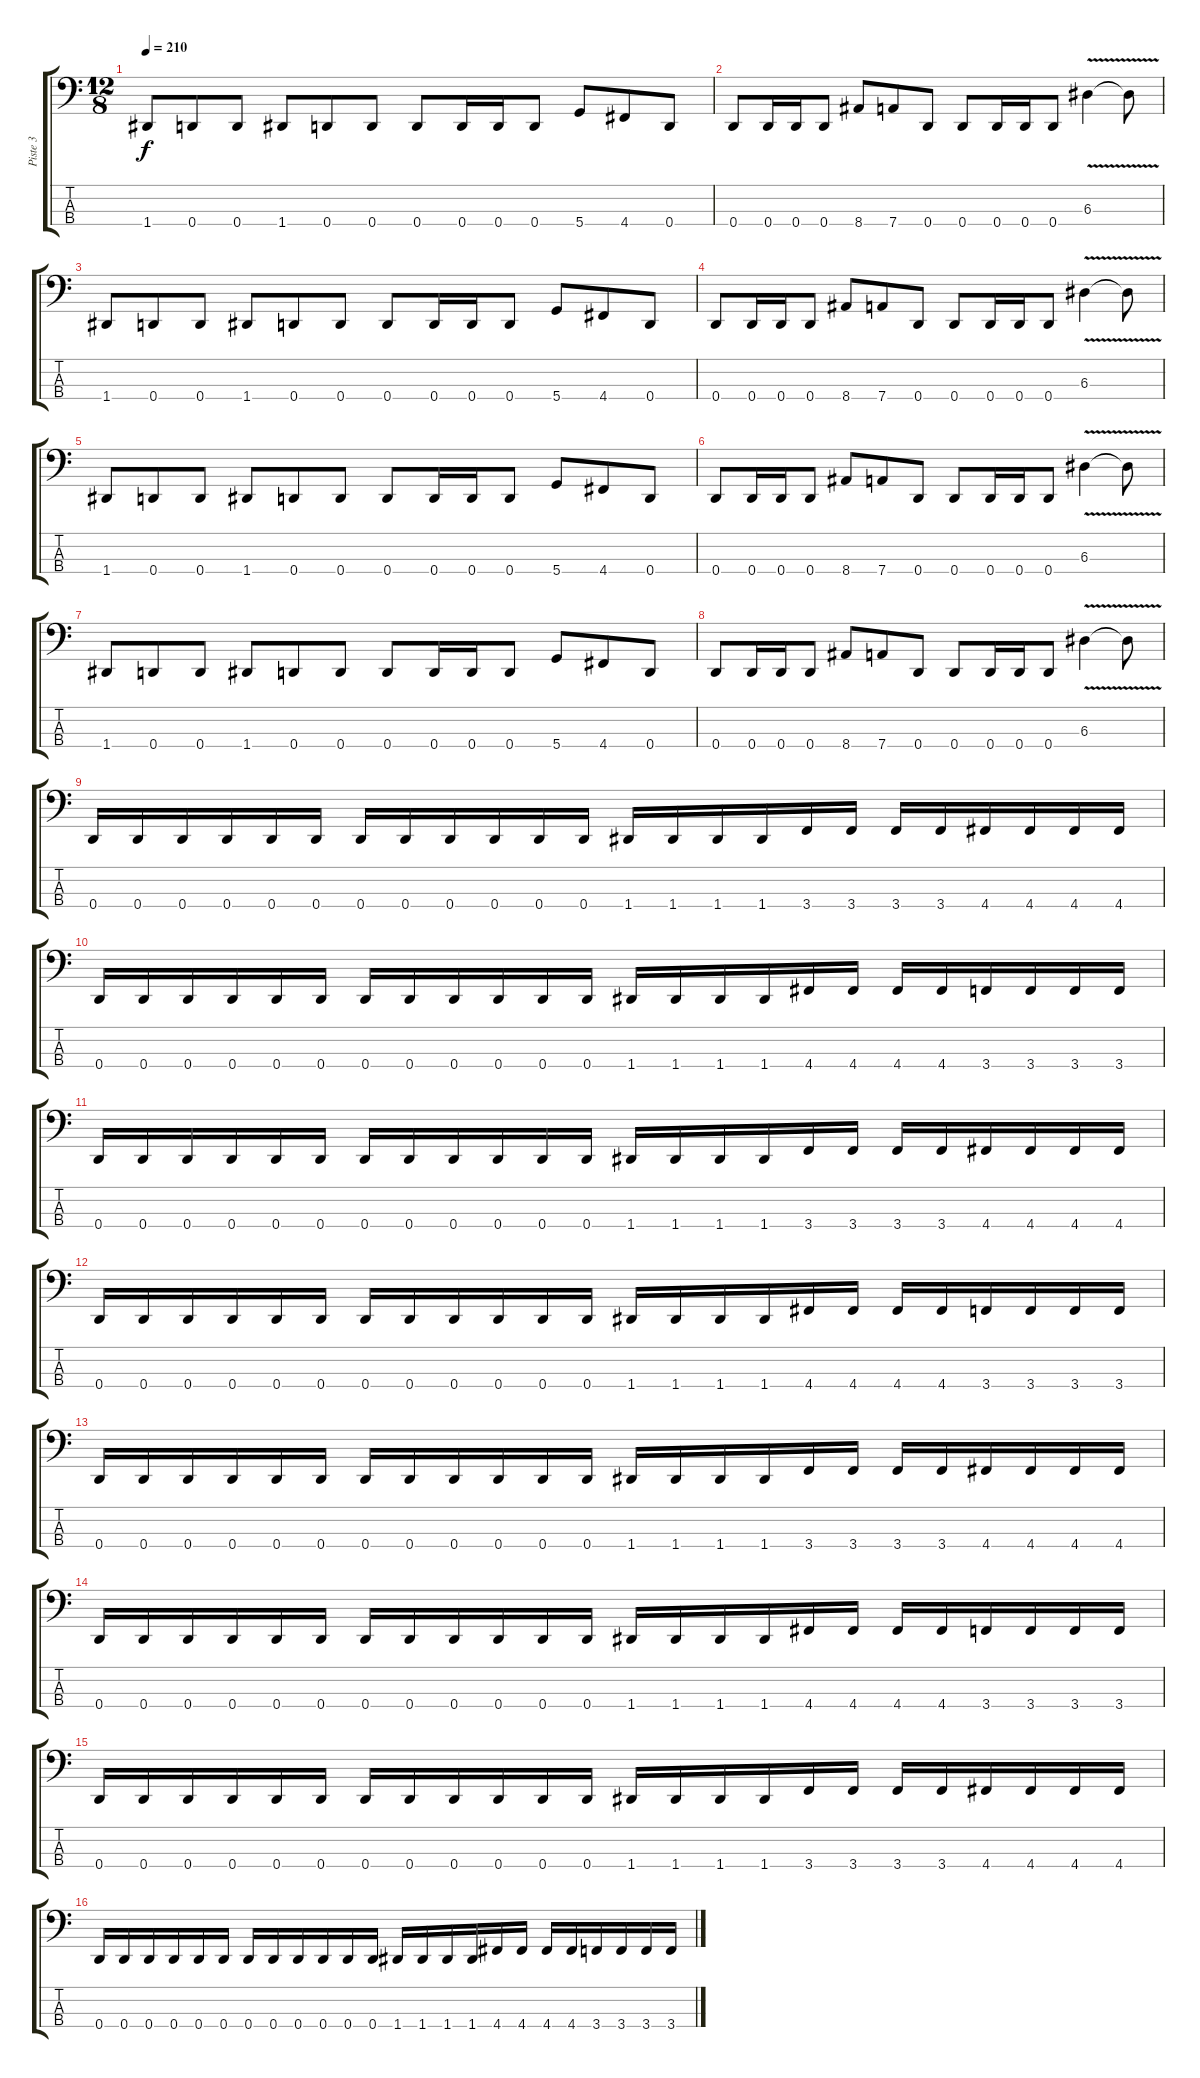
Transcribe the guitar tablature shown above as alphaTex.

\track ("Piste 3" "Piste 3") {instrument electricbasspick}
\staff {score tabs}
\tuning (G2 D2 A1 D1) {hide}
\ts (12 8)
\tempo 210
\clef f4
\ks c
1.4.8{dy f} 0.4.8 0.4.8 1.4.8 0.4.8 0.4.8 0.4.8 0.4.16 0.4.16 0.4.8 5.4.8 4.4.8 0.4.8 |
0.4.8 0.4.16 0.4.16 0.4.8 8.4.8 7.4.8 0.4.8 0.4.8 0.4.16 0.4.16 0.4.8 6.3{v}.4 6.3{t}.8 |
1.4.8 0.4.8 0.4.8 1.4.8 0.4.8 0.4.8 0.4.8 0.4.16 0.4.16 0.4.8 5.4.8 4.4.8 0.4.8 |
0.4.8 0.4.16 0.4.16 0.4.8 8.4.8 7.4.8 0.4.8 0.4.8 0.4.16 0.4.16 0.4.8 6.3{v}.4 6.3{t}.8 |
1.4.8 0.4.8 0.4.8 1.4.8 0.4.8 0.4.8 0.4.8 0.4.16 0.4.16 0.4.8 5.4.8 4.4.8 0.4.8 |
0.4.8 0.4.16 0.4.16 0.4.8 8.4.8 7.4.8 0.4.8 0.4.8 0.4.16 0.4.16 0.4.8 6.3{v}.4 6.3{t}.8 |
1.4.8 0.4.8 0.4.8 1.4.8 0.4.8 0.4.8 0.4.8 0.4.16 0.4.16 0.4.8 5.4.8 4.4.8 0.4.8 |
0.4.8 0.4.16 0.4.16 0.4.8 8.4.8 7.4.8 0.4.8 0.4.8 0.4.16 0.4.16 0.4.8 6.3{v}.4 6.3{t}.8 |
0.4.16 0.4.16 0.4.16 0.4.16 0.4.16 0.4.16 0.4.16 0.4.16 0.4.16 0.4.16 0.4.16 0.4.16 1.4.16 1.4.16 1.4.16 1.4.16 3.4.16 3.4.16 3.4.16 3.4.16 4.4.16 4.4.16 4.4.16 4.4.16 |
0.4.16 0.4.16 0.4.16 0.4.16 0.4.16 0.4.16 0.4.16 0.4.16 0.4.16 0.4.16 0.4.16 0.4.16 1.4.16 1.4.16 1.4.16 1.4.16 4.4.16 4.4.16 4.4.16 4.4.16 3.4.16 3.4.16 3.4.16 3.4.16 |
0.4.16 0.4.16 0.4.16 0.4.16 0.4.16 0.4.16 0.4.16 0.4.16 0.4.16 0.4.16 0.4.16 0.4.16 1.4.16 1.4.16 1.4.16 1.4.16 3.4.16 3.4.16 3.4.16 3.4.16 4.4.16 4.4.16 4.4.16 4.4.16 |
0.4.16 0.4.16 0.4.16 0.4.16 0.4.16 0.4.16 0.4.16 0.4.16 0.4.16 0.4.16 0.4.16 0.4.16 1.4.16 1.4.16 1.4.16 1.4.16 4.4.16 4.4.16 4.4.16 4.4.16 3.4.16 3.4.16 3.4.16 3.4.16 |
0.4.16 0.4.16 0.4.16 0.4.16 0.4.16 0.4.16 0.4.16 0.4.16 0.4.16 0.4.16 0.4.16 0.4.16 1.4.16 1.4.16 1.4.16 1.4.16 3.4.16 3.4.16 3.4.16 3.4.16 4.4.16 4.4.16 4.4.16 4.4.16 |
0.4.16 0.4.16 0.4.16 0.4.16 0.4.16 0.4.16 0.4.16 0.4.16 0.4.16 0.4.16 0.4.16 0.4.16 1.4.16 1.4.16 1.4.16 1.4.16 4.4.16 4.4.16 4.4.16 4.4.16 3.4.16 3.4.16 3.4.16 3.4.16 |
0.4.16 0.4.16 0.4.16 0.4.16 0.4.16 0.4.16 0.4.16 0.4.16 0.4.16 0.4.16 0.4.16 0.4.16 1.4.16 1.4.16 1.4.16 1.4.16 3.4.16 3.4.16 3.4.16 3.4.16 4.4.16 4.4.16 4.4.16 4.4.16 |
0.4.16 0.4.16 0.4.16 0.4.16 0.4.16 0.4.16 0.4.16 0.4.16 0.4.16 0.4.16 0.4.16 0.4.16 1.4.16 1.4.16 1.4.16 1.4.16 4.4.16 4.4.16 4.4.16 4.4.16 3.4.16 3.4.16 3.4.16 3.4.16
